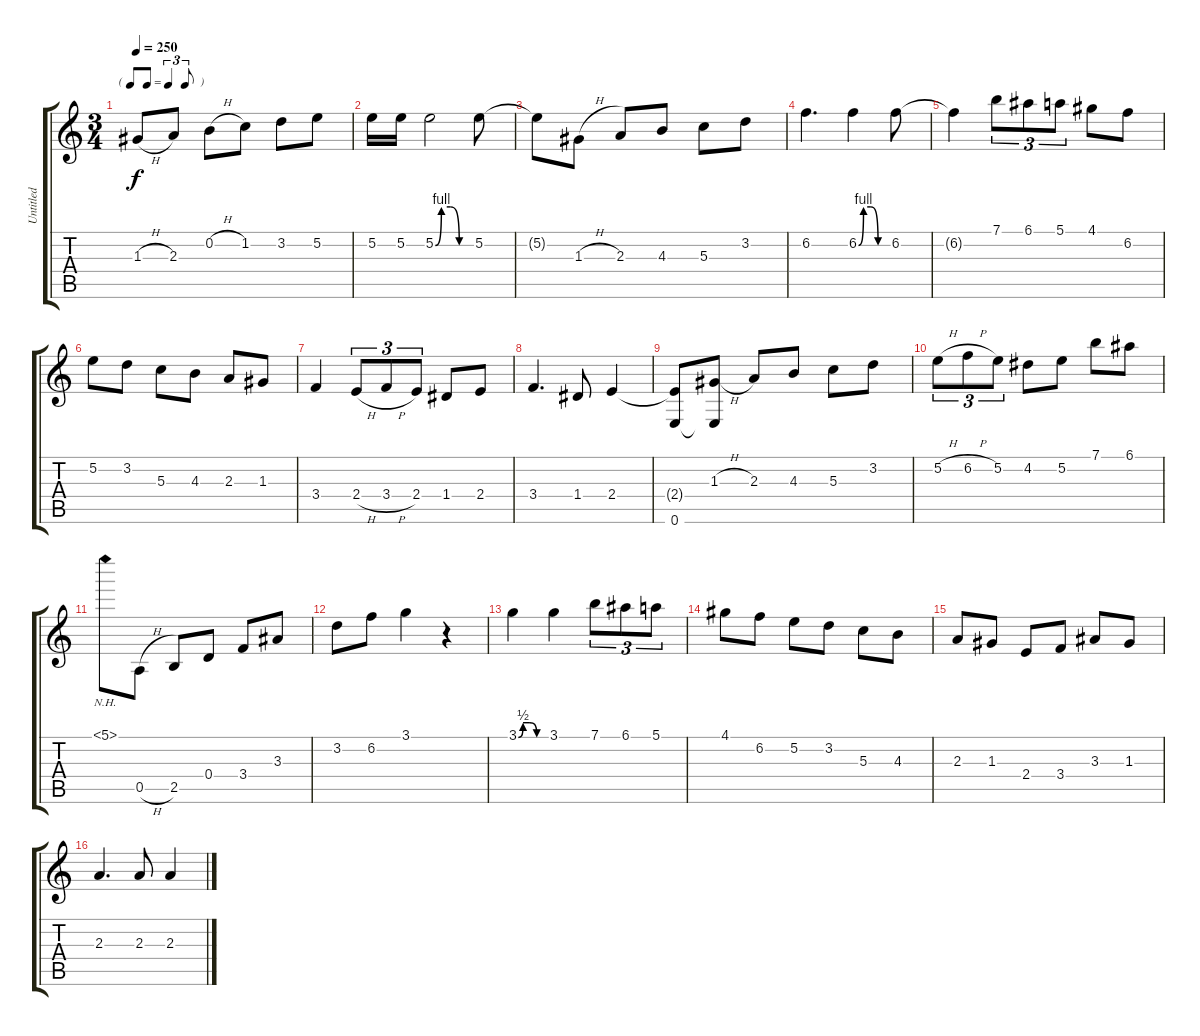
\track ("Untitled" "Untitled") {instrument acousticguitarsteel}
\staff {score tabs}
\tuning (E4 B3 G3 D3 A2 E2) {hide}
\ts (3 4)
\tf triplet8th
\tempo 250
\clef g2
\ks c
1.3{h}.8{dy f instrument acousticguitarsteel} 2.3.8 0.2{h}.8 1.2.8 3.2.8 5.2.8 |
5.2.16 5.2.16 5.2{be (custom 0 0 10 4 25 4 40 0 60 0)}.2 5.2.8 |
5.2{t}.8 1.3{h}.8 2.3.8 4.3.8 5.3.8 3.2.8 |
6.2.4{d} 6.2{be (custom 0 0 10 4 25 4 40 0 60 0)}.4 6.2.8 |
6.2{t}.4 7.1.8{tu (3 2)} 6.1.8{tu (3 2)} 5.1.8{tu (3 2)} 4.1.8 6.2.8 |
5.2.8 3.2.8 5.3.8 4.3.8 2.3.8 1.3.8 |
3.4.4 2.4{h}.8{tu (3 2)} 3.4{h}.8{tu (3 2)} 2.4.8{tu (3 2)} 1.4.8 2.4.8 |
3.4.4{d} 1.4.8 2.4.4 |
(2.4{t} 0.6).8 (1.3{h} 0.6{t}).8 2.3.8 4.3.8 5.3.8 3.2.8 |
5.2{h}.8{tu (3 2)} 6.2{h}.8{tu (3 2)} 5.2.8{tu (3 2)} 4.2.8 5.2.8 7.1.8 6.1.8 |
5.1{nh}.8 0.5{h}.8 2.5.8 0.4.8 3.4.8 3.3.8 |
3.2.8 6.2.8 3.1.4 r.4 |
3.1{be (custom 0 0 10 2 25 2 40 0 60 0)}.4 3.1.4 7.1.8{tu (3 2)} 6.1.8{tu (3 2)} 5.1.8{tu (3 2)} |
4.1.8 6.2.8 5.2.8 3.2.8 5.3.8 4.3.8 |
2.3.8 1.3.8 2.4.8 3.4.8 3.3.8 1.3.8 |
2.3.4{d} 2.3.8 2.3.4
